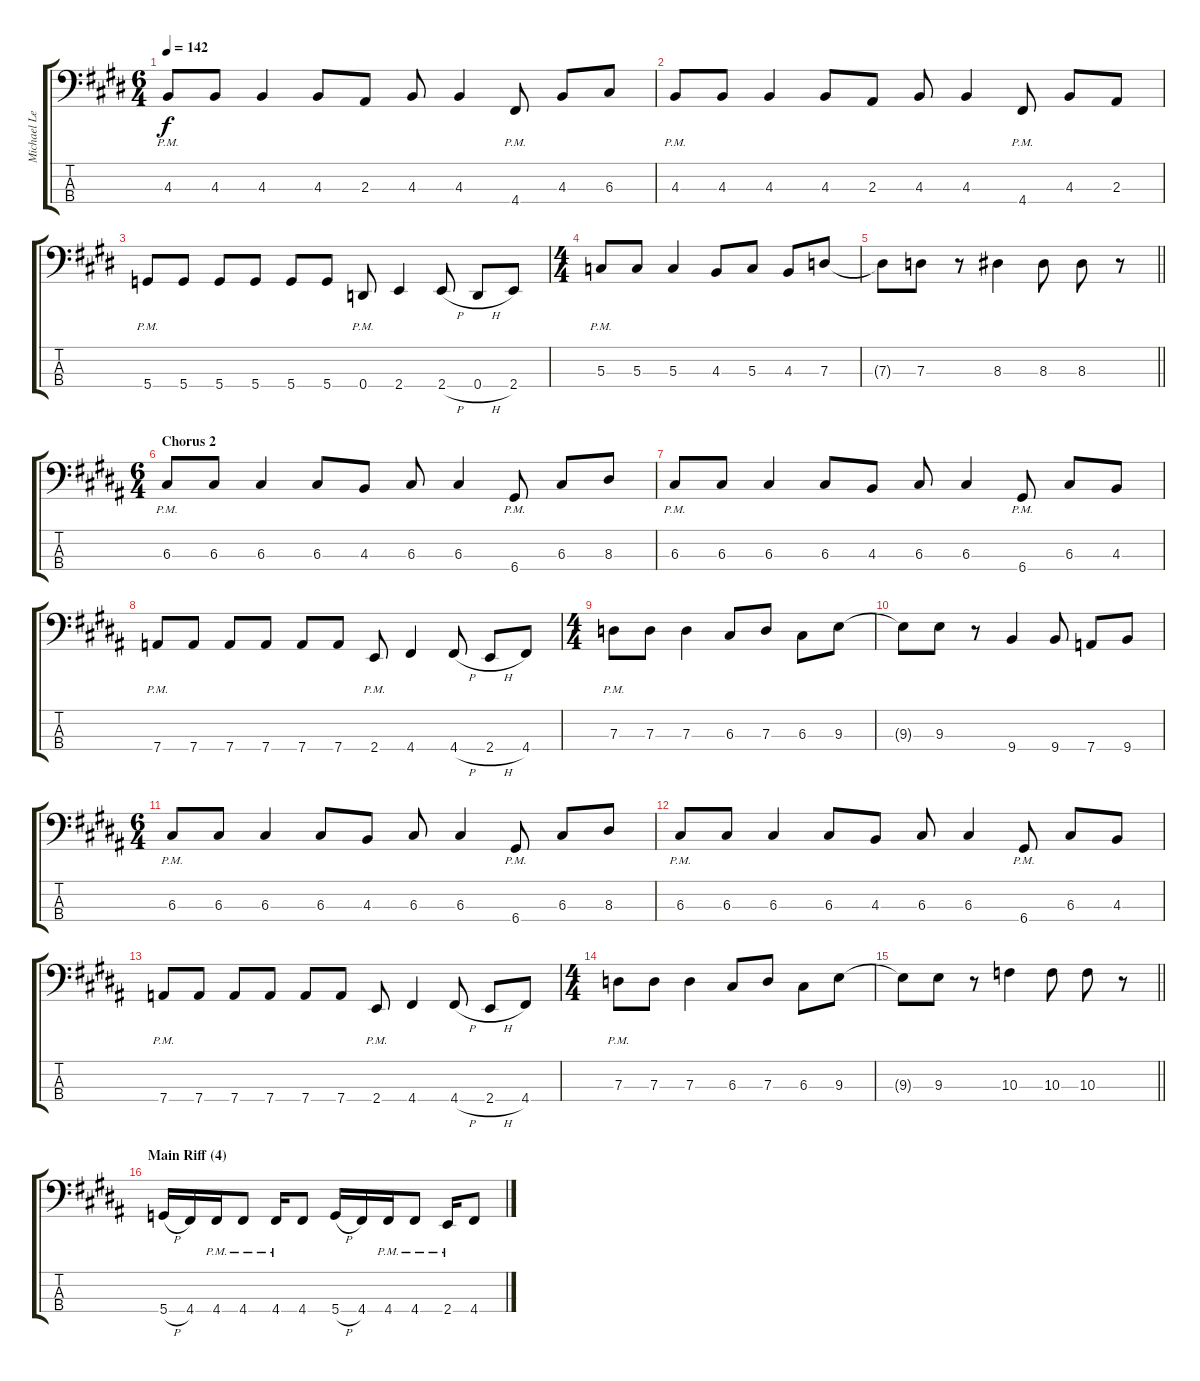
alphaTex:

\track ("Michael Lepond (bass)" "Michael Le") {instrument electricbassfinger}
\staff {score tabs}
\tuning (F2 C2 G1 D1) {hide}
\ts (6 4)
\tempo 142
\clef f4
\ks c#minor
4.3{pm}.8{dy f} 4.3.8 4.3.4 4.3.8 2.3.8 4.3.8 4.3.4 4.4{pm}.8 4.3.8 6.3.8 |
4.3{pm}.8 4.3.8 4.3.4 4.3.8 2.3.8 4.3.8 4.3.4 4.4{pm}.8 4.3.8 2.3.8 |
5.4{pm}.8 5.4.8 5.4.8 5.4.8 5.4.8 5.4.8 0.4{pm}.8 2.4.4 2.4{h}.8 0.4{h}.8 2.4.8 |
\ts (4 4)
5.3{pm}.8 5.3.8 5.3.4 4.3.8 5.3.8 4.3.8 7.3.8 |
\barLineRight lightlight
7.3{t}.8 7.3.8 r.8 8.3.4 8.3.8 8.3.8 r.8 |
\ts (6 4)
\section ("" "Chorus 2")
\ks g#minor
6.3{pm}.8 6.3.8 6.3.4 6.3.8 4.3.8 6.3.8 6.3.4 6.4{pm}.8 6.3.8 8.3.8 |
6.3{pm}.8 6.3.8 6.3.4 6.3.8 4.3.8 6.3.8 6.3.4 6.4{pm}.8 6.3.8 4.3.8 |
7.4{pm}.8 7.4.8 7.4.8 7.4.8 7.4.8 7.4.8 2.4{pm}.8 4.4.4 4.4{h}.8 2.4{h}.8 4.4.8 |
\ts (4 4)
7.3{pm}.8 7.3.8 7.3.4 6.3.8 7.3.8 6.3.8 9.3.8 |
9.3{t}.8 9.3.8 r.8 9.4.4 9.4.8 7.4.8 9.4.8 |
\ts (6 4)
6.3{pm}.8 6.3.8 6.3.4 6.3.8 4.3.8 6.3.8 6.3.4 6.4{pm}.8 6.3.8 8.3.8 |
6.3{pm}.8 6.3.8 6.3.4 6.3.8 4.3.8 6.3.8 6.3.4 6.4{pm}.8 6.3.8 4.3.8 |
7.4{pm}.8 7.4.8 7.4.8 7.4.8 7.4.8 7.4.8 2.4{pm}.8 4.4.4 4.4{h}.8 2.4{h}.8 4.4.8 |
\ts (4 4)
7.3{pm}.8 7.3.8 7.3.4 6.3.8 7.3.8 6.3.8 9.3.8 |
\barLineRight lightlight
9.3{t}.8 9.3.8 r.8 10.3.4 10.3.8 10.3.8 r.8 |
\section ("" "Main Riff (4)")
5.4{h}.16 4.4.16 4.4{pm}.16 4.4{pm}.8 4.4{pm}.16 4.4.8 5.4{h}.16 4.4.16 4.4{pm}.16 4.4{pm}.8 2.4{pm}.16 4.4.8
